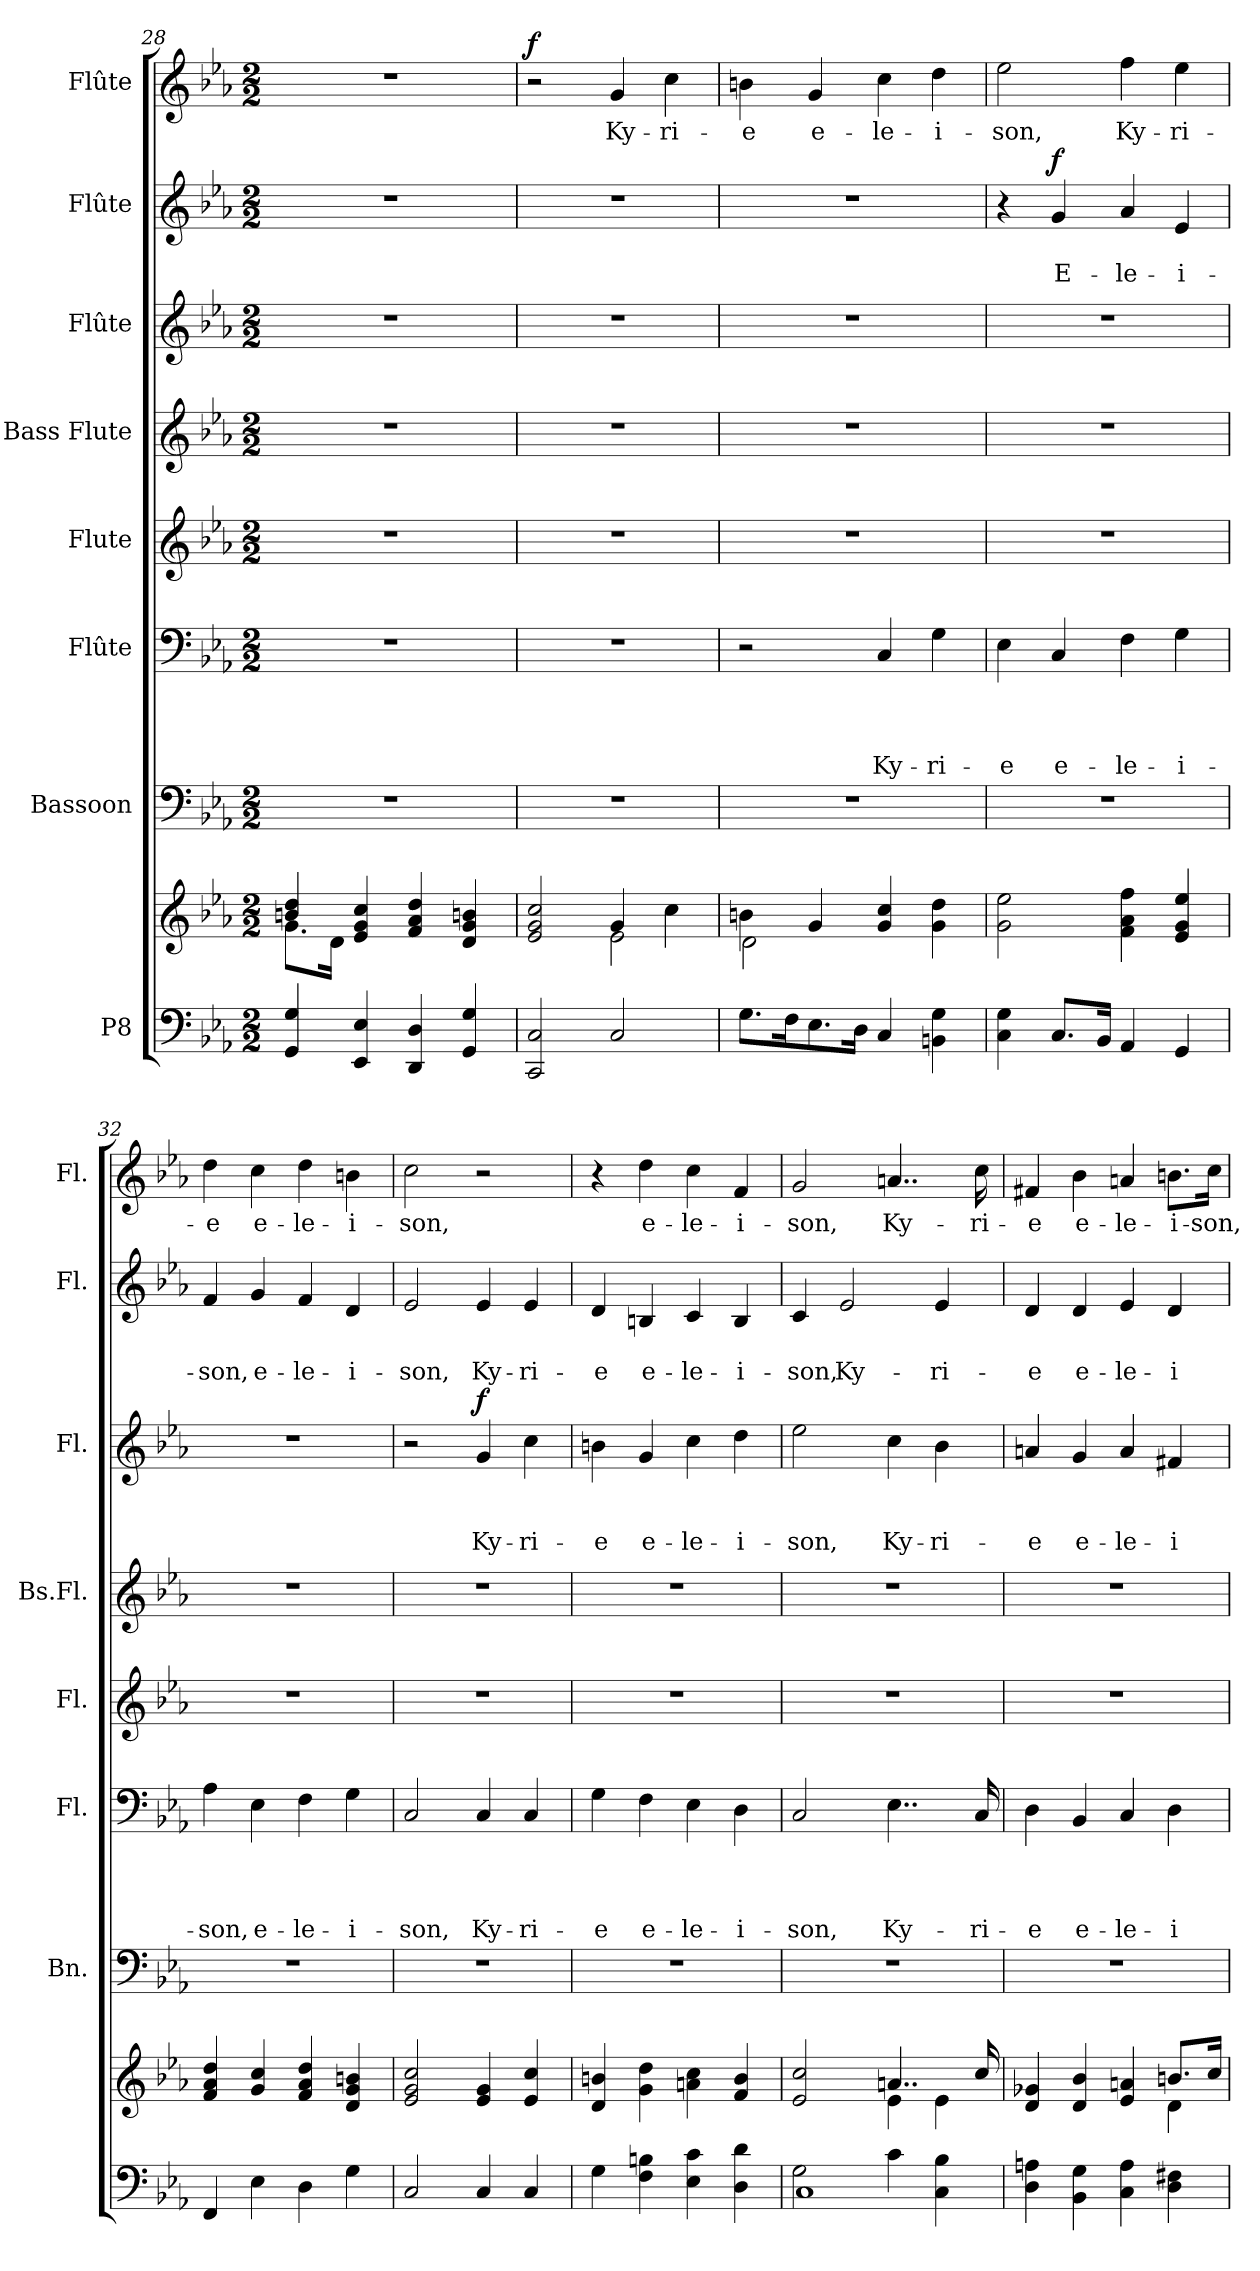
**kern	**kern	**kern	**kern	**text	**text	**text	**text	**kern	**kern	**kern	**text	**text	**text	**dynam	**kern	**text	**text	**dynam	**kern	**text	**dynam
*part8	*part8	*part7	*part6	*part6	*part6	*part6	*part6	*part5	*part4	*part3	*part3	*part3	*part3	*part3	*part2	*part2	*part2	*part2	*part1	*part1	*part1
*staff9	*staff8	*staff7	*staff6	*staff6	*staff6	*staff6	*staff6	*staff5	*staff4	*staff3	*staff3	*staff3	*staff3	*staff3	*staff2	*staff2	*staff2	*staff2	*staff1	*staff1	*staff1
*I"P8	*	*I"Bassoon	*I"Flûte	*	*	*	*	*I"Flute	*I"Bass Flute	*I"Flûte	*	*	*	*	*I"Flûte	*	*	*	*I"Flûte	*	*
*	*	*I'Bn.	*I'Fl.	*	*	*	*	*I'Fl.	*I'Bs.Fl.	*I'Fl.	*	*	*	*	*I'Fl.	*	*	*	*I'Fl.	*	*
*clefF4	*clefG2	*clefF4	*clefF4	*	*	*	*	*clefG2	*clefG2	*clefG2	*	*	*	*	*clefG2	*	*	*	*clefG2	*	*
*	*	*	*	*	*	*	*	*ITrd7c12	*ITrd7c12	*ITrd7c12	*	*	*	*	*	*	*	*	*	*	*
*k[b-e-a-]	*k[b-e-a-]	*k[b-e-a-]	*k[b-e-a-]	*	*	*	*	*k[b-e-a-]	*k[b-e-a-]	*k[b-e-a-]	*	*	*	*	*k[b-e-a-]	*	*	*	*k[b-e-a-]	*	*
*E-:	*E-:	*E-:	*E-:	*	*	*	*	*E-:	*E-:	*E-:	*	*	*	*	*E-:	*	*	*	*E-:	*	*
*M2/2	*M2/2	*M2/2	*M2/2	*	*	*	*	*M2/2	*M2/2	*M2/2	*	*	*	*	*M2/2	*	*	*	*M2/2	*	*
=28	=28	=28	=28	=28	=28	=28	=28	=28	=28	=28	=28	=28	=28	=28	=28	=28	=28	=28	=28	=28	=28
*^	*^	*	*	*	*	*	*	*	*	*	*	*	*	*	*	*	*	*	*	*	*
4GG/ 4G/	1ryy	8.g\L	4bn/ 4dd/	1r	1r	.	.	.	.	1r	1r	1r	.	.	.	.	1r	.	.	.	1r	.	.
.	.	16d\Jk	.	.	.	.	.	.	.	.	.	.	.	.	.	.	.	.	.	.	.	.	.
4EE-/ 4E-/	.	4e-/ 4g/ 4cc/	2.ryy	.	.	.	.	.	.	.	.	.	.	.	.	.	.	.	.	.	.	.	.
4DD/ 4D/	.	4f/ 4a-/ 4dd/	.	.	.	.	.	.	.	.	.	.	.	.	.	.	.	.	.	.	.	.	.
4GG/ 4G/	.	4d/ 4g/ 4bn/	.	.	.	.	.	.	.	.	.	.	.	.	.	.	.	.	.	.	.	.	.
=29	=29	=29	=29	=29	=29	=29	=29	=29	=29	=29	=29	=29	=29	=29	=29	=29	=29	=29	=29	=29	=29	=29	=29
!	!	!	!	!	!	!	!	!	!	!	!	!	!	!	!	!	!	!	!	!	!	!	!LO:DY:a
2CC/ 2C/	1ryy	2e-/ 2g/ 2cc/	2ryy	1r	1r	.	.	.	.	1r	1r	1r	.	.	.	.	1r	.	.	.	2r	.	f
!	!	!	!	!	!	!	!	!	!	!	!	!	!	!	!	!	!	!	!	!	!	!LO:LY:b	!
2C/	.	4g/	2e-\	.	.	.	.	.	.	.	.	.	.	.	.	.	.	.	.	.	4g/	Ky-	.
!	!	!	!	!	!	!	!	!	!	!	!	!	!	!	!	!	!	!	!	!	!	!LO:LY:b	!
.	.	4cc\	.	.	.	.	.	.	.	.	.	.	.	.	.	.	.	.	.	.	4cc\	-ri-	.
=30	=30	=30	=30	=30	=30	=30	=30	=30	=30	=30	=30	=30	=30	=30	=30	=30	=30	=30	=30	=30	=30	=30	=30
!	!	!	!	!	!	!	!	!	!	!	!	!	!	!	!	!	!	!	!	!	!	!LO:LY:b	!
8.G\L	1ryy	4bn\	2d\	1r	2r	.	.	.	.	1r	1r	1r	.	.	.	.	1r	.	.	.	4bn\	-e	.
16F\k	.	.	.	.	.	.	.	.	.	.	.	.	.	.	.	.	.	.	.	.	.	.	.
!	!	!	!	!	!	!	!	!	!	!	!	!	!	!	!	!	!	!	!	!	!	!LO:LY:b	!
8.E-\	.	4g/	.	.	.	.	.	.	.	.	.	.	.	.	.	.	.	.	.	.	4g/	e-	.
16D\Jk	.	.	.	.	.	.	.	.	.	.	.	.	.	.	.	.	.	.	.	.	.	.	.
!	!	!	!	!	!	!	!	!	!LO:LY:b	!	!	!	!	!	!	!	!	!	!	!	!	!LO:LY:b	!
4C/	.	4g/ 4cc/	2ryy	.	4C/	.	.	.	Ky-	.	.	.	.	.	.	.	.	.	.	.	4cc\	-le-	.
!	!	!	!	!	!	!	!	!	!LO:LY:b	!	!	!	!	!	!	!	!	!	!	!	!	!LO:LY:b	!
4BBn\ 4G\	.	4g\ 4dd\	.	.	4G\	.	.	.	-ri-	.	.	.	.	.	.	.	.	.	.	.	4dd\	-i-	.
=31	=31	=31	=31	=31	=31	=31	=31	=31	=31	=31	=31	=31	=31	=31	=31	=31	=31	=31	=31	=31	=31	=31	=31
!	!	!	!	!	!	!	!	!	!LO:LY:b	!	!	!	!	!	!	!	!	!	!	!	!	!LO:LY:b	!
4C\ 4G\	1ryy	2g\ 2ee-\	1ryy	1r	4E-\	.	.	.	-e	1r	1r	1r	.	.	.	.	4r	.	.	.	2ee-\	-son,	.
!	!	!	!	!	!	!	!	!	!LO:LY:b	!	!	!	!	!	!	!	!	!	!LO:LY:b	!LO:DY:a	!	!	!
8.C/L	.	.	.	.	4C/	.	.	.	e-	.	.	.	.	.	.	.	4g/	.	E-	f	.	.	.
16BB-/Jk	.	.	.	.	.	.	.	.	.	.	.	.	.	.	.	.	.	.	.	.	.	.	.
!	!	!	!	!	!	!	!	!	!LO:LY:b	!	!	!	!	!	!	!	!	!	!LO:LY:b	!	!	!LO:LY:b	!
4AA-/	.	4f\ 4a-\ 4ff\	.	.	4F\	.	.	.	-le-	.	.	.	.	.	.	.	4a-/	.	-le-	.	4ff\	Ky-	.
!	!	!	!	!	!	!	!	!	!LO:LY:b	!	!	!	!	!	!	!	!	!	!LO:LY:b	!	!	!LO:LY:b	!
4GG/	.	4e-/ 4g/ 4ee-/	.	.	4G\	.	.	.	-i-	.	.	.	.	.	.	.	4e-/	.	-i-	.	4ee-\	-ri-	.
=32	=32	=32	=32	=32	=32	=32	=32	=32	=32	=32	=32	=32	=32	=32	=32	=32	=32	=32	=32	=32	=32	=32	=32
!	!	!	!	!	!	!	!	!	!LO:LY:b	!	!	!	!	!	!	!	!	!	!LO:LY:b	!	!	!LO:LY:b	!
4FF/	1ryy	4f/ 4a-/ 4dd/	1ryy	1r	4A-\	.	.	.	-son,	1r	1r	1r	.	.	.	.	4f/	.	-son,	.	4dd\	-e	.
!	!	!	!	!	!	!	!	!	!LO:LY:b	!	!	!	!	!	!	!	!	!	!LO:LY:b	!	!	!LO:LY:b	!
4E-\	.	4g/ 4cc/	.	.	4E-\	.	.	.	e-	.	.	.	.	.	.	.	4g/	.	e-	.	4cc\	e-	.
!	!	!	!	!	!	!	!	!	!LO:LY:b	!	!	!	!	!	!	!	!	!	!LO:LY:b	!	!	!LO:LY:b	!
4D\	.	4f/ 4a-/ 4dd/	.	.	4F\	.	.	.	-le-	.	.	.	.	.	.	.	4f/	.	-le-	.	4dd\	-le-	.
!	!	!	!	!	!	!	!	!	!LO:LY:b	!	!	!	!	!	!	!	!	!	!LO:LY:b	!	!	!LO:LY:b	!
4G\	.	4d/ 4g/ 4bn/	.	.	4G\	.	.	.	-i-	.	.	.	.	.	.	.	4d/	.	-i-	.	4bn\	-i-	.
=33	=33	=33	=33	=33	=33	=33	=33	=33	=33	=33	=33	=33	=33	=33	=33	=33	=33	=33	=33	=33	=33	=33	=33
!	!	!	!	!	!	!	!	!	!LO:LY:b	!	!	!	!	!	!	!	!	!	!LO:LY:b	!	!	!LO:LY:b	!
2C/	1ryy	2e-/ 2g/ 2cc/	1ryy	1r	2C/	.	.	.	-son,	1r	1r	2r	.	.	.	.	2e-/	.	-son,	.	2cc\	-son,	.
!	!	!	!	!	!	!	!	!	!LO:LY:b	!	!	!	!	!	!LO:LY:b	!LO:DY:a	!	!	!LO:LY:b	!	!	!	!
4C/	.	4e-/ 4g/	.	.	4C/	.	.	.	Ky-	.	.	4G/	.	.	Ky-	f	4e-/	.	Ky-	.	2r	.	.
!	!	!	!	!	!	!	!	!	!LO:LY:b	!	!	!	!	!	!LO:LY:b	!	!	!	!LO:LY:b	!	!	!	!
4C/	.	4e-/ 4cc/	.	.	4C/	.	.	.	-ri-	.	.	4c\	.	.	-ri-	.	4e-/	.	-ri-	.	.	.	.
=34	=34	=34	=34	=34	=34	=34	=34	=34	=34	=34	=34	=34	=34	=34	=34	=34	=34	=34	=34	=34	=34	=34	=34
!	!	!	!	!	!	!	!	!	!LO:LY:b	!	!	!	!	!	!LO:LY:b	!	!	!	!LO:LY:b	!	!	!	!
4G\	1ryy	4d/ 4bn/	1ryy	1r	4G\	.	.	.	-e	1r	1r	4Bn\	.	.	-e	.	4d/	.	-e	.	4r	.	.
!	!	!	!	!	!	!	!	!	!LO:LY:b	!	!	!	!	!	!LO:LY:b	!	!	!	!LO:LY:b	!	!	!LO:LY:b	!
4F\ 4Bn\	.	4g\ 4dd\	.	.	4F\	.	.	.	e-	.	.	4G/	.	.	e-	.	4Bn/	.	e-	.	4dd\	e-	.
!	!	!	!	!	!	!	!	!	!LO:LY:b	!	!	!	!	!	!LO:LY:b	!	!	!	!LO:LY:b	!	!	!LO:LY:b	!
4E-\ 4c\	.	4an\ 4cc\	.	.	4E-\	.	.	.	-le-	.	.	4c\	.	.	-le-	.	4c/	.	-le-	.	4cc\	-le-	.
!	!	!	!	!	!	!	!	!	!LO:LY:b	!	!	!	!	!	!LO:LY:b	!	!	!	!LO:LY:b	!	!	!LO:LY:b	!
4D\ 4d\	.	4f/ 4b/	.	.	4D\	.	.	.	-i-	.	.	4d\	.	.	-i-	.	4B/	.	-i-	.	4f/	-i-	.
=35	=35	=35	=35	=35	=35	=35	=35	=35	=35	=35	=35	=35	=35	=35	=35	=35	=35	=35	=35	=35	=35	=35	=35
!	!	!	!	!	!	!	!	!	!LO:LY:b	!	!	!	!	!	!LO:LY:b	!	!	!	!LO:LY:b	!	!	!LO:LY:b	!
2G\	1C	2e-/ 2cc/	2ryy	1r	2C/	.	.	.	-son,	1r	1r	2e-\	.	.	-son,	.	4c/	.	-son,	.	2g/	-son,	.
!	!	!	!	!	!	!	!	!	!	!	!	!	!	!	!	!	!	!	!LO:LY:b	!	!	!	!
.	.	.	.	.	.	.	.	.	.	.	.	.	.	.	.	.	2e-/	.	Ky-	.	.	.	.
!	!	!	!	!	!	!	!	!	!LO:LY:b	!	!	!	!	!	!LO:LY:b	!	!	!	!	!	!	!LO:LY:b	!
4c\	.	4..an/	4e-\	.	4..E-\	.	.	.	Ky-	.	.	4c\	.	.	Ky-	.	.	.	.	.	4..an/	Ky-	.
!	!	!	!	!	!	!	!	!	!	!	!	!	!	!	!LO:LY:b	!	!	!	!LO:LY:b	!	!	!	!
4C\ 4B-\	.	.	4e-\	.	.	.	.	.	.	.	.	4B-\	.	.	-ri-	.	4e-/	.	-ri-	.	.	.	.
!	!	!	!	!	!	!	!	!	!LO:LY:b	!	!	!	!	!	!	!	!	!	!	!	!	!LO:LY:b	!
.	.	16cc/	.	.	16C/	.	.	.	-ri-	.	.	.	.	.	.	.	.	.	.	.	16cc\	-ri-	.
!!LO:PB:g=z
=36	=36	=36	=36	=36	=36	=36	=36	=36	=36	=36	=36	=36	=36	=36	=36	=36	=36	=36	=36	=36	=36	=36	=36
!	!	!	!	!	!	!	!	!	!LO:LY:b	!	!	!	!	!	!LO:LY:b	!	!	!	!LO:LY:b	!	!	!LO:LY:b	!
4D\ 4An\	1ryy	4d/ 4g-X/	2.ryy	1r	4D\	.	.	.	-e	1r	1r	4An/	.	.	-e	.	4d/	.	-e	.	4f#X/	-e	.
!	!	!	!	!	!	!	!	!	!LO:LY:b	!	!	!	!	!	!LO:LY:b	!	!	!	!LO:LY:b	!	!	!LO:LY:b	!
4BB-\ 4G\	.	4d/ 4b-/	.	.	4BB-/	.	.	.	e-	.	.	4G/	.	.	e-	.	4d/	.	e-	.	4b-\	e-	.
!	!	!	!	!	!	!	!	!	!LO:LY:b	!	!	!	!	!	!LO:LY:b	!	!	!	!LO:LY:b	!	!	!LO:LY:b	!
4C\ 4A\	.	4e-/ 4an/	.	.	4C/	.	.	.	-le-	.	.	4A/	.	.	-le-	.	4e-/	.	-le-	.	4an/	-le-	.
!	!	!	!	!	!	!	!	!	!LO:LY:b	!	!	!	!	!	!LO:LY:b	!	!	!	!LO:LY:b	!	!	!LO:LY:b	!
4D\ 4F#X\	.	8.bn/L	4d\	.	4D\	.	.	.	-i-	.	.	4F#X/	.	.	-i-	.	4d/	.	-i-	.	8.bn\L	-i-	.
!	!	!	!	!	!	!	!	!	!	!	!	!	!	!	!	!	!	!	!	!	!	!LO:LY:b	!
.	.	16cc/Jk	.	.	.	.	.	.	.	.	.	.	.	.	.	.	.	.	.	.	16cc\Jk	-son,	.
*v	*v	*	*	*	*	*	*	*	*	*	*	*	*	*	*	*	*	*	*	*	*	*	*
*	*v	*v	*	*	*	*	*	*	*	*	*	*	*	*	*	*	*	*	*	*	*	*
=	=	=	=	=	=	=	=	=	=	=	=	=	=	=	=	=	=	=	=	=	=
*-	*-	*-	*-	*-	*-	*-	*-	*-	*-	*-	*-	*-	*-	*-	*-	*-	*-	*-	*-	*-	*-
